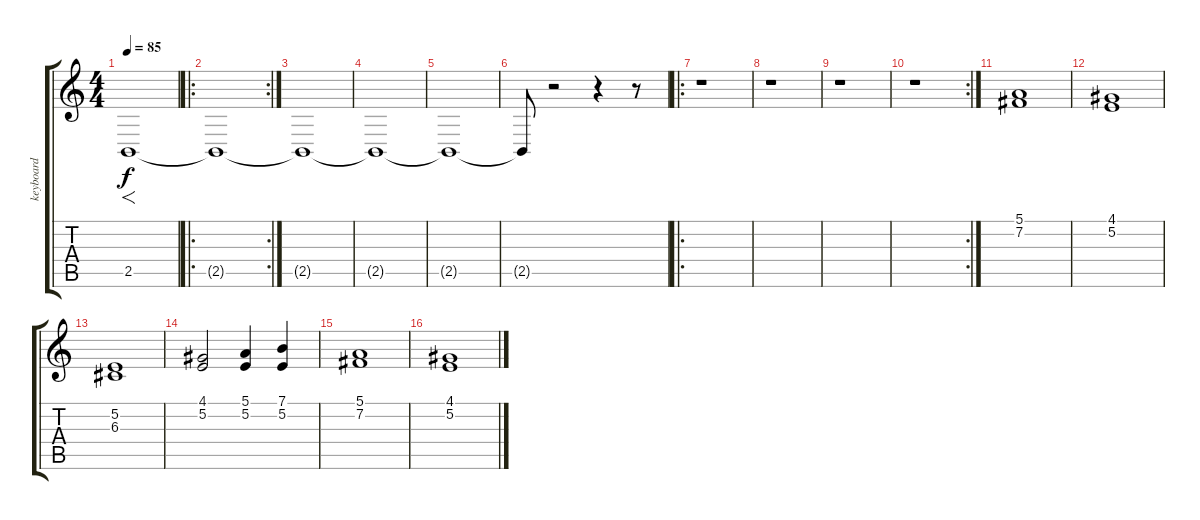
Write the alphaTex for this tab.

\track ("keyboard" "keyboard") {instrument synthvoice}
\staff {score tabs}
\tuning (E4 B3 G3 D3 A2 E2) {hide}
\ts (4 4)
\tempo 85
\clef g2
\ks c
2.5.1{f dy f instrument synthvoice} |
\ro
\rc 2
2.5{t}.1 |
2.5{t}.1 |
2.5{t}.1 |
2.5{t}.1 |
2.5{t}.8 r.2 r.4 r.8 |
\ro
r.1 |
r.1 |
r.1 |
\rc 2
r.1 |
(5.1 7.2).1 |
(4.1 5.2).1 |
(5.2 6.3).1 |
(4.1 5.2).2 (5.1 5.2).4 (7.1 5.2).4 |
(5.1 7.2).1 |
(4.1 5.2).1
